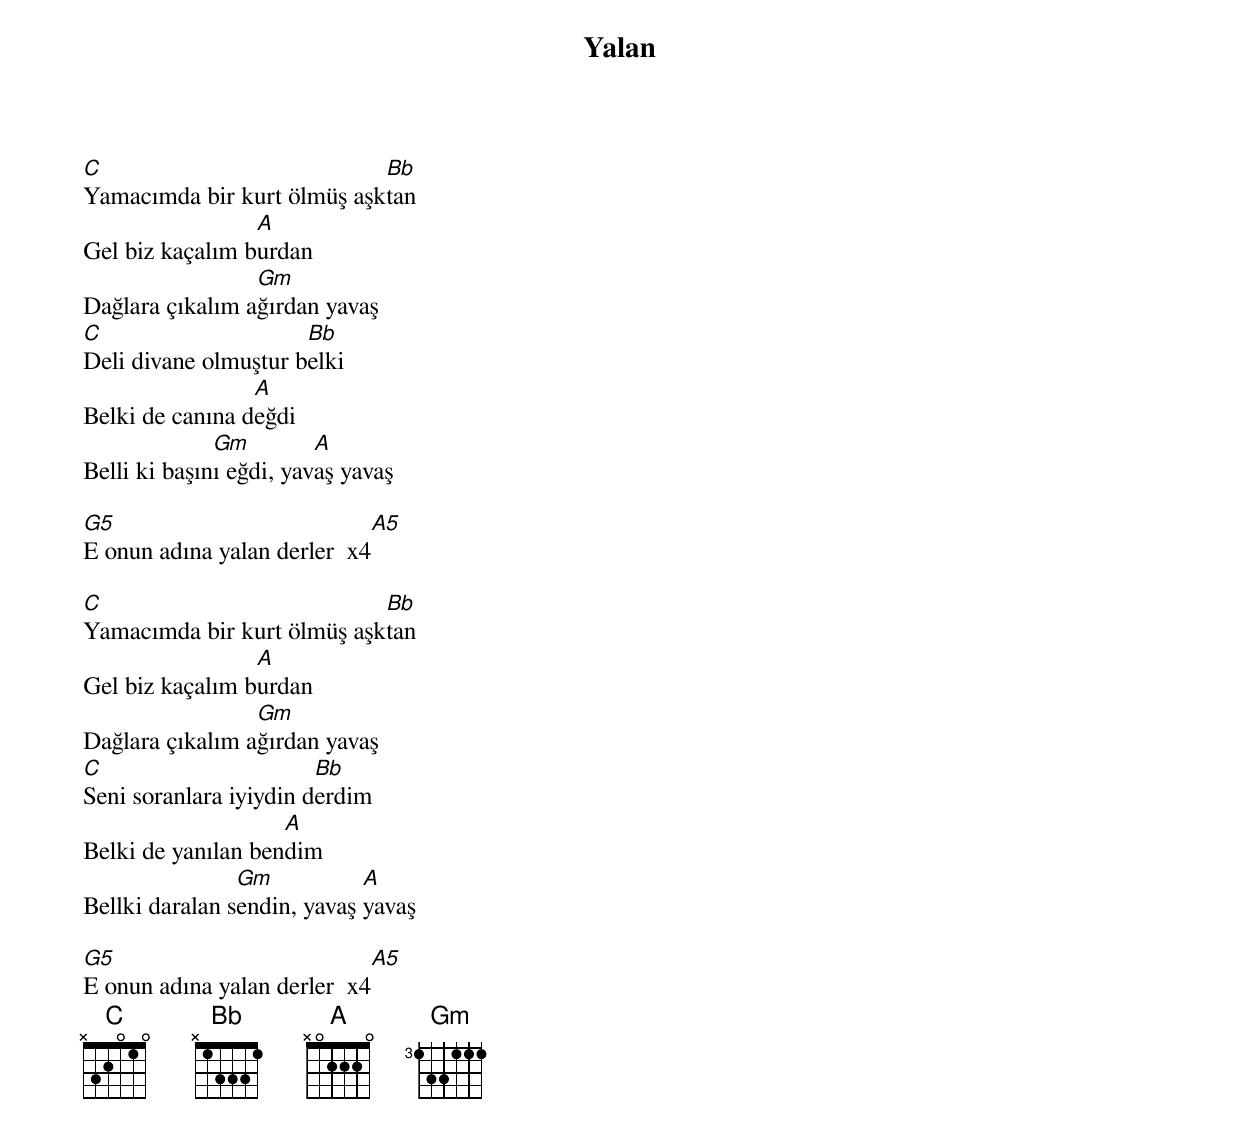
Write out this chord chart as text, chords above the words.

{title: Yalan}
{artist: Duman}

C                           Bb
Yamacımda bir kurt ölmüş aşktan
                 A
Gel biz kaçalım burdan
                 Gm
Dağlara çıkalım ağırdan yavaş
C                     Bb
Deli divane olmuştur belki
                 A
Belki de canına değdi
              Gm         A
Belli ki başını eğdi, yavaş yavaş

G5                                A5
E onun adına yalan derler  x4

C                           Bb
Yamacımda bir kurt ölmüş aşktan
                 A
Gel biz kaçalım burdan
                 Gm
Dağlara çıkalım ağırdan yavaş
C                       Bb
Seni soranlara iyiydin derdim
                    A
Belki de yanılan bendim
                Gm           A
Bellki daralan sendin, yavaş yavaş

G5                                A5
E onun adına yalan derler  x4
